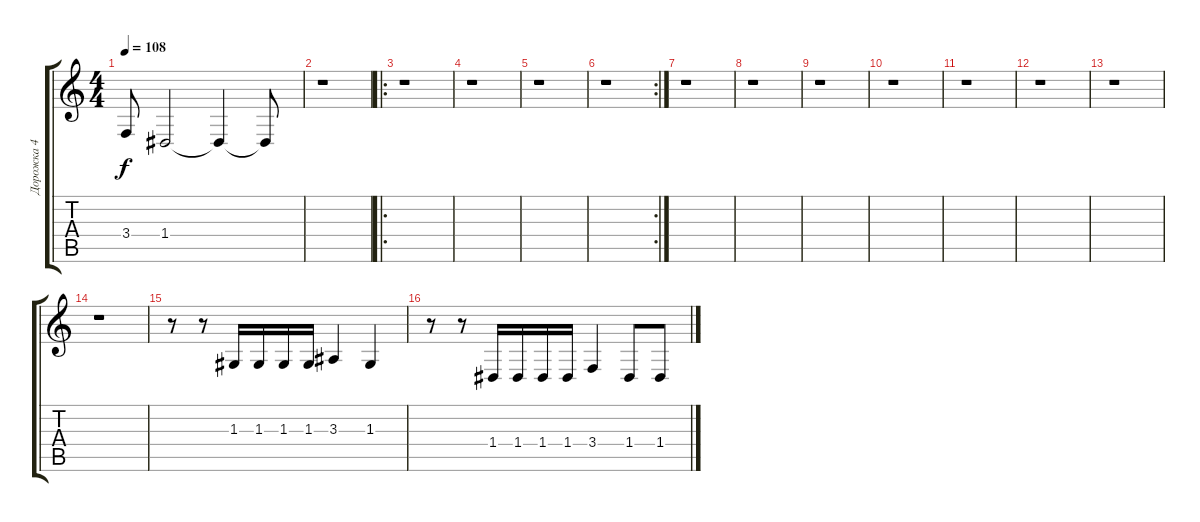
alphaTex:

\track ("Дорожка 4" "Дорожка 4") {instrument cello}
\staff {score tabs}
\tuning (E4 B3 G3 D3 A2 E2) {hide}
\ts (4 4)
\tempo 108
\clef g2
\ks c
3.4{t}.8{dy f} 1.4.2 1.4{t}.4 1.4{t}.8 |
r.1 |
\ro
r.1 |
r.1 |
r.1 |
\rc 2
r.1 |
r.1 |
r.1 |
r.1 |
r.1 |
r.1 |
r.1 |
r.1 |
r.1 |
r.8 r.8 1.3.16 1.3.16 1.3.16 1.3.16 3.3.4 1.3.4 |
r.8 r.8 1.4.16 1.4.16 1.4.16 1.4.16 3.4.4 1.4.8 1.4.8
